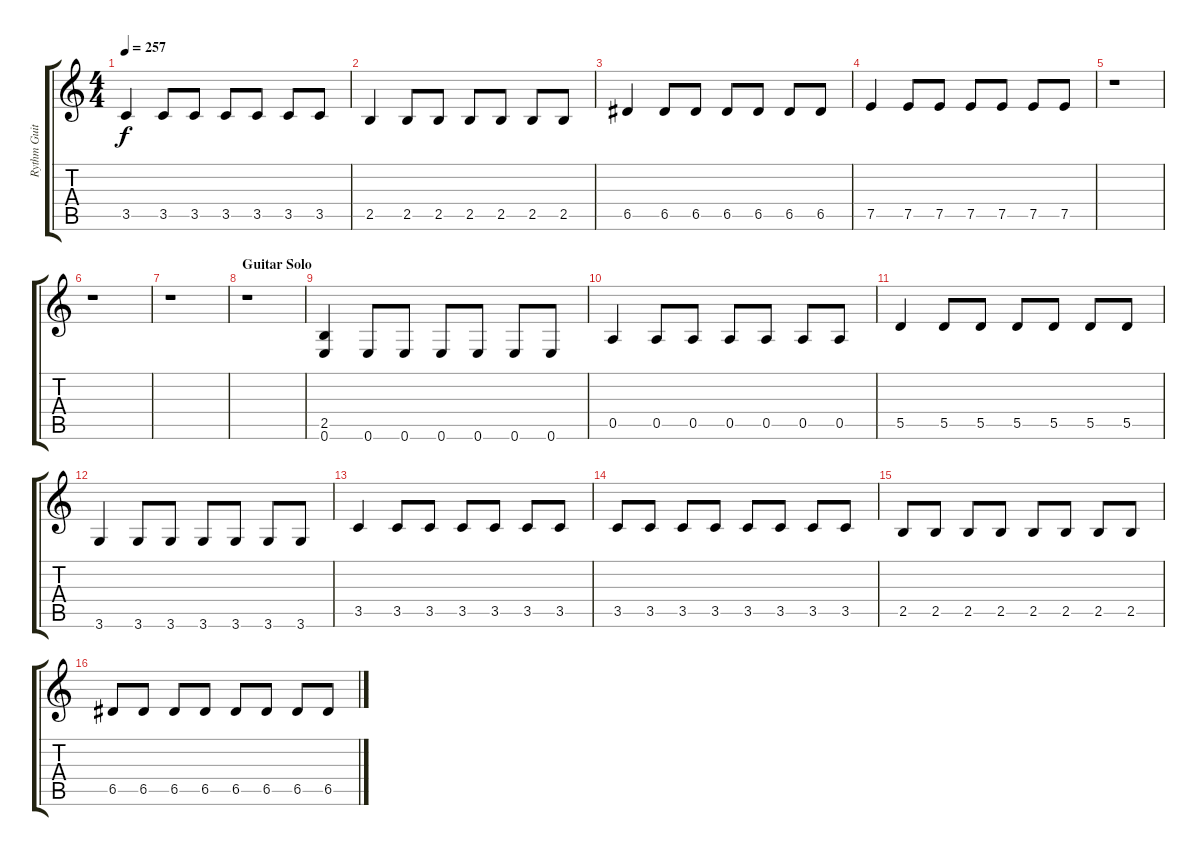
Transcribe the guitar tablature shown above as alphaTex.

\track ("Rythm Guitar" "Rythm Guit") {instrument distortionguitar}
\staff {score tabs}
\tuning (E4 B3 G3 D3 A2 E2) {hide}
\ts (4 4)
\tempo 257
\clef g2
\ks c
3.5.4{dy f} 3.5.8 3.5.8 3.5.8 3.5.8 3.5.8 3.5.8 |
2.5.4 2.5.8 2.5.8 2.5.8 2.5.8 2.5.8 2.5.8 |
6.5.4 6.5.8 6.5.8 6.5.8 6.5.8 6.5.8 6.5.8 |
7.5.4 7.5.8 7.5.8 7.5.8 7.5.8 7.5.8 7.5.8 |
r.1 |
r.1 |
r.1 |
\section ("" "Guitar Solo")
r.1 |
(2.5 0.6).4 0.6.8 0.6.8 0.6.8 0.6.8 0.6.8 0.6.8 |
0.5.4 0.5.8 0.5.8 0.5.8 0.5.8 0.5.8 0.5.8 |
5.5.4 5.5.8 5.5.8 5.5.8 5.5.8 5.5.8 5.5.8 |
3.6.4 3.6.8 3.6.8 3.6.8 3.6.8 3.6.8 3.6.8 |
3.5.4 3.5.8 3.5.8 3.5.8 3.5.8 3.5.8 3.5.8 |
3.5.8 3.5.8 3.5.8 3.5.8 3.5.8 3.5.8 3.5.8 3.5.8 |
2.5.8 2.5.8 2.5.8 2.5.8 2.5.8 2.5.8 2.5.8 2.5.8 |
6.5.8 6.5.8 6.5.8 6.5.8 6.5.8 6.5.8 6.5.8 6.5.8
